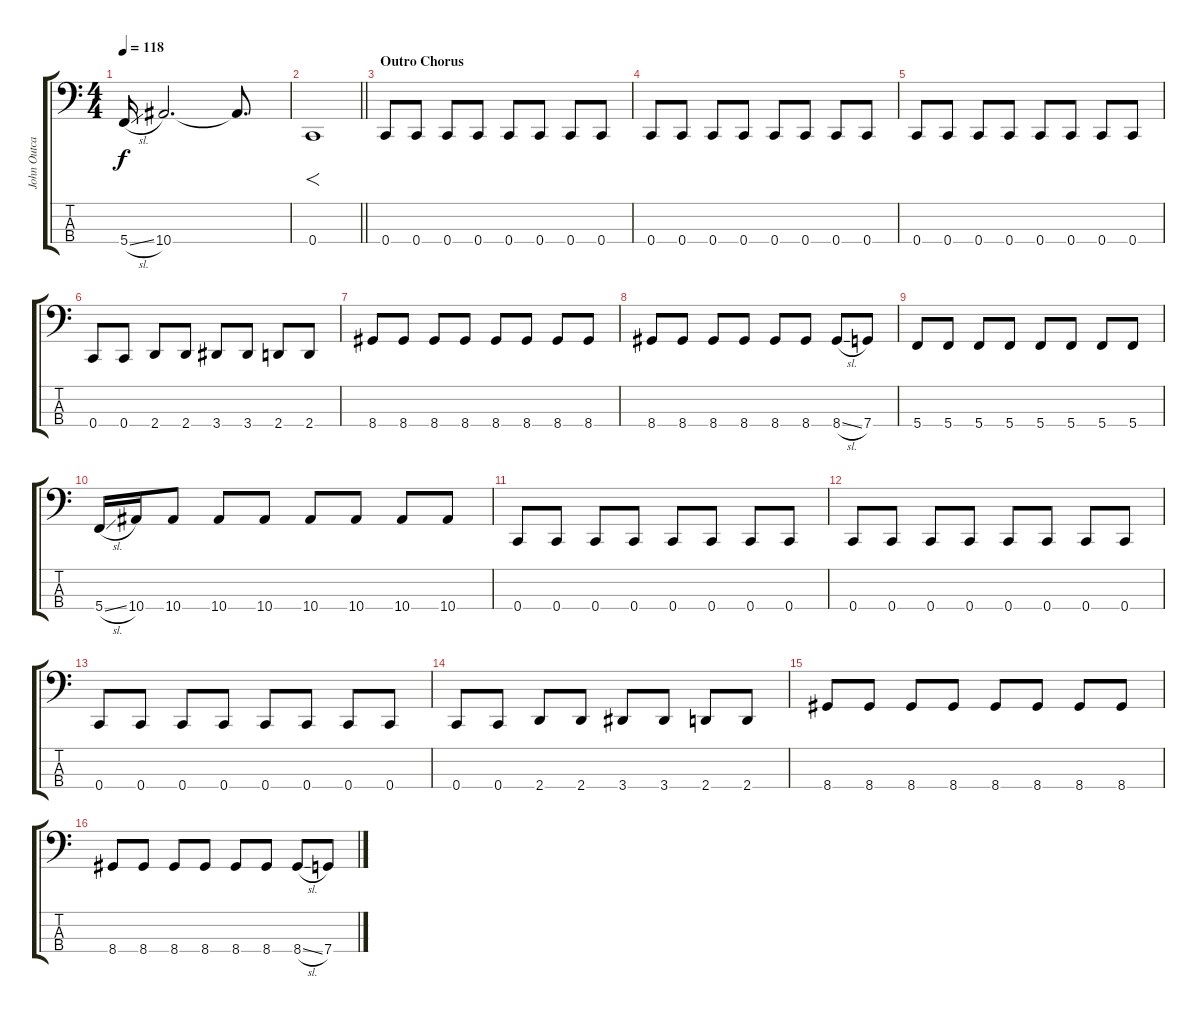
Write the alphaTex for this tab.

\track ("John Outcault" "John Outca") {instrument electricbasspick}
\staff {score tabs}
\tuning (F2 C2 G1 C1) {hide}
\ts (4 4)
\tempo 118
\clef f4
\ks c
5.4{sl}.16{dy f} 10.4.2{d} 10.4{t}.8{d} |
\barLineRight lightlight
0.4.1{f} |
\section ("" "Outro Chorus")
0.4.8 0.4.8 0.4.8 0.4.8 0.4.8 0.4.8 0.4.8 0.4.8 |
0.4.8 0.4.8 0.4.8 0.4.8 0.4.8 0.4.8 0.4.8 0.4.8 |
0.4.8 0.4.8 0.4.8 0.4.8 0.4.8 0.4.8 0.4.8 0.4.8 |
0.4.8 0.4.8 2.4.8 2.4.8 3.4.8 3.4.8 2.4.8 2.4.8 |
8.4.8 8.4.8 8.4.8 8.4.8 8.4.8 8.4.8 8.4.8 8.4.8 |
8.4.8 8.4.8 8.4.8 8.4.8 8.4.8 8.4.8 8.4{sl}.8 7.4.8 |
5.4.8 5.4.8 5.4.8 5.4.8 5.4.8 5.4.8 5.4.8 5.4.8 |
5.4{sl}.16 10.4.16 10.4.8 10.4.8 10.4.8 10.4.8 10.4.8 10.4.8 10.4.8 |
0.4.8 0.4.8 0.4.8 0.4.8 0.4.8 0.4.8 0.4.8 0.4.8 |
0.4.8 0.4.8 0.4.8 0.4.8 0.4.8 0.4.8 0.4.8 0.4.8 |
0.4.8 0.4.8 0.4.8 0.4.8 0.4.8 0.4.8 0.4.8 0.4.8 |
0.4.8 0.4.8 2.4.8 2.4.8 3.4.8 3.4.8 2.4.8 2.4.8 |
8.4.8 8.4.8 8.4.8 8.4.8 8.4.8 8.4.8 8.4.8 8.4.8 |
8.4.8 8.4.8 8.4.8 8.4.8 8.4.8 8.4.8 8.4{sl}.8 7.4.8
